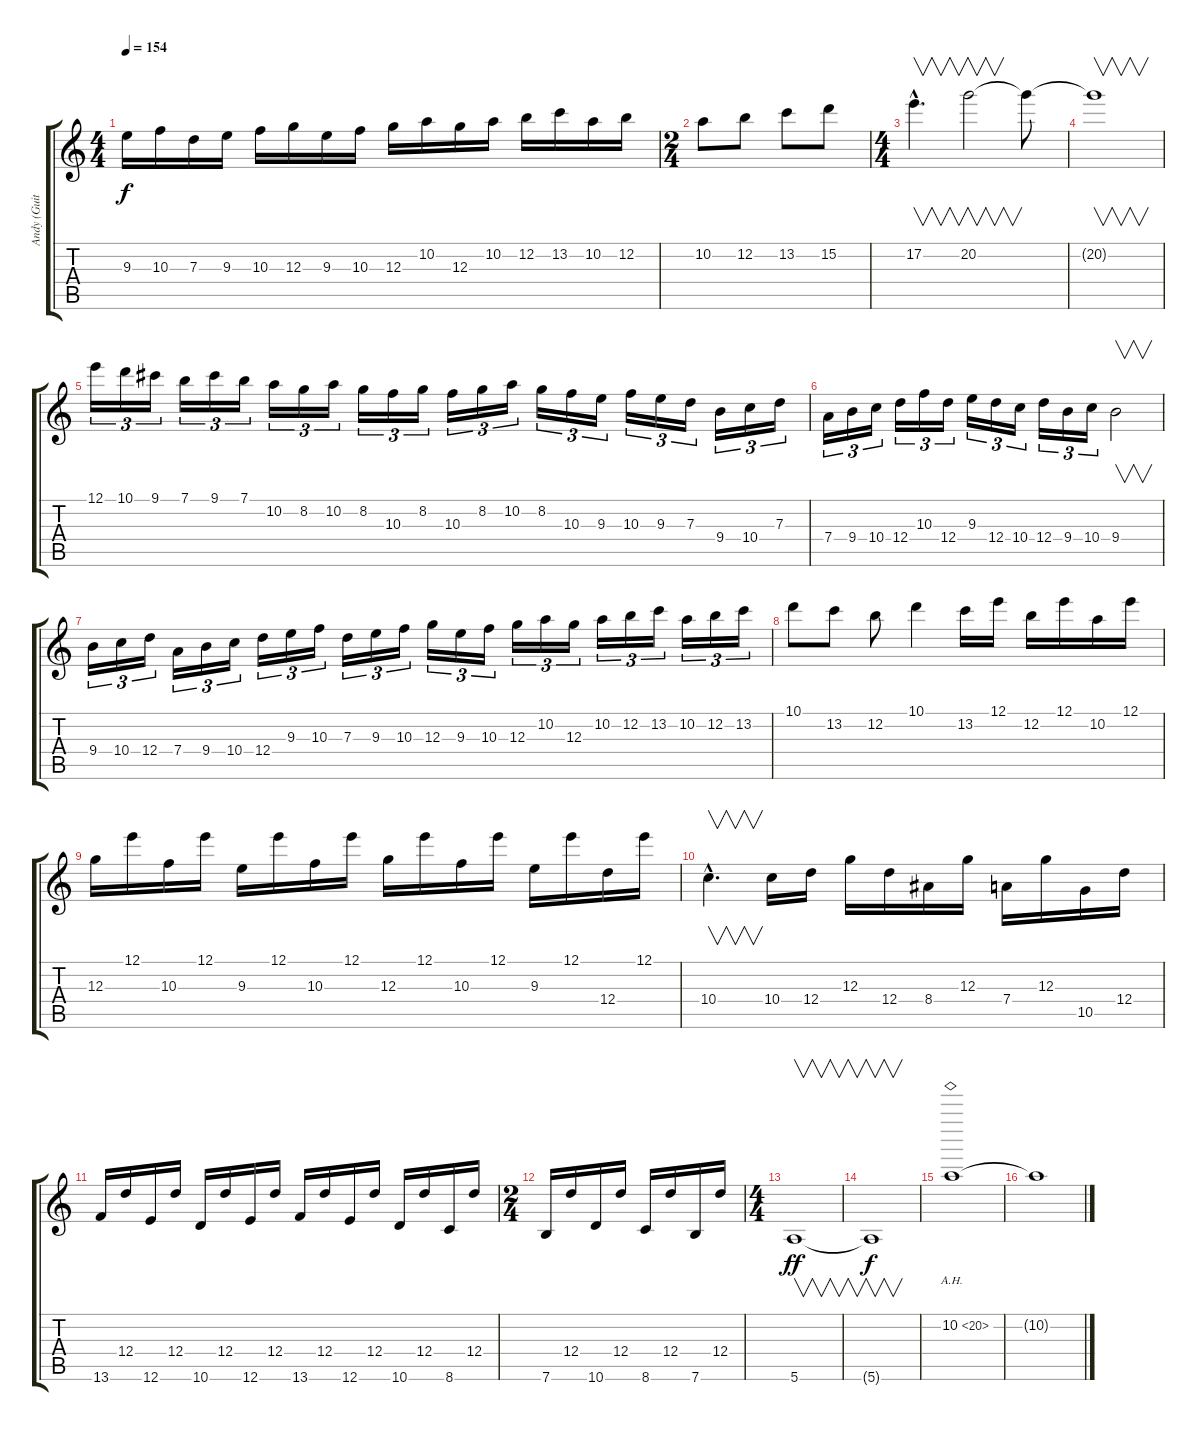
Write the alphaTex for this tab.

\track ("Andy (Guitar)" "Andy (Guit") {instrument overdrivenguitar}
\staff {score tabs}
\tuning (E4 B3 G3 D3 A2 E2) {hide}
\ts (4 4)
\tempo 154
\clef g2
\ks c
9.3.16{dy f} 10.3.16 7.3.16 9.3.16 10.3.16 12.3.16 9.3.16 10.3.16 12.3.16 10.2.16 12.3.16 10.2.16 12.2.16 13.2.16 10.2.16 12.2.16 |
\ts (2 4)
10.2.8 12.2.8 13.2.8 15.2.8 |
\ts (4 4)
17.2{hac}.4{v d} 20.2.2{v} 20.2{t}.8 |
20.2{t}.1{v} |
12.1.16{tu (3 2) volume 14} 10.1.16{tu (3 2)} 9.1.16{tu (3 2)} 7.1.16{tu (3 2)} 9.1.16{tu (3 2)} 7.1.16{tu (3 2)} 10.2.16{tu (3 2)} 8.2.16{tu (3 2)} 10.2.16{tu (3 2)} 8.2.16{tu (3 2)} 10.3.16{tu (3 2)} 8.2.16{tu (3 2)} 10.3.16{tu (3 2)} 8.2.16{tu (3 2)} 10.2.16{tu (3 2)} 8.2.16{tu (3 2)} 10.3.16{tu (3 2)} 9.3.16{tu (3 2)} 10.3.16{tu (3 2)} 9.3.16{tu (3 2)} 7.3.16{tu (3 2)} 9.4.16{tu (3 2)} 10.4.16{tu (3 2)} 7.3.16{tu (3 2)} |
7.4.16{tu (3 2)} 9.4.16{tu (3 2)} 10.4.16{tu (3 2)} 12.4.16{tu (3 2)} 10.3.16{tu (3 2)} 12.4.16{tu (3 2)} 9.3.16{tu (3 2)} 12.4.16{tu (3 2)} 10.4.16{tu (3 2)} 12.4.16{tu (3 2)} 9.4.16{tu (3 2)} 10.4.16{tu (3 2)} 9.4.2{v} |
9.4.16{tu (3 2)} 10.4.16{tu (3 2)} 12.4.16{tu (3 2)} 7.4.16{tu (3 2)} 9.4.16{tu (3 2)} 10.4.16{tu (3 2)} 12.4.16{tu (3 2)} 9.3.16{tu (3 2)} 10.3.16{tu (3 2)} 7.3.16{tu (3 2)} 9.3.16{tu (3 2)} 10.3.16{tu (3 2)} 12.3.16{tu (3 2)} 9.3.16{tu (3 2)} 10.3.16{tu (3 2)} 12.3.16{tu (3 2)} 10.2.16{tu (3 2)} 12.3.16{tu (3 2)} 10.2.16{tu (3 2)} 12.2.16{tu (3 2)} 13.2.16{tu (3 2)} 10.2.16{tu (3 2)} 12.2.16{tu (3 2)} 13.2.16{tu (3 2)} |
10.1.8 13.2.8 12.2.8 10.1.4 13.2.16 12.1.16 12.2.16 12.1.16 10.2.16 12.1.16 |
12.3.16 12.1.16 10.3.16 12.1.16 9.3.16 12.1.16 10.3.16 12.1.16 12.3.16 12.1.16 10.3.16 12.1.16 9.3.16 12.1.16 12.4.16 12.1.16 |
10.4{hac}.4{v d} 10.4.16 12.4.16 12.3.16 12.4.16 8.4.16 12.3.16 7.4.16 12.3.16 10.5.16 12.4.16 |
13.6.16 12.4.16 12.6.16 12.4.16 10.6.16 12.4.16 12.6.16 12.4.16 13.6.16 12.4.16 12.6.16 12.4.16 10.6.16 12.4.16 8.6.16 12.4.16 |
\ts (2 4)
7.6.16 12.4.16 10.6.16 12.4.16 8.6.16 12.4.16 7.6.16 12.4.16 |
\ts (4 4)
5.6.1{v dy ff} |
5.6{t}.1{v dy f} |
10.2{ah 10}.1{volume 13} |
10.2{t}.1
